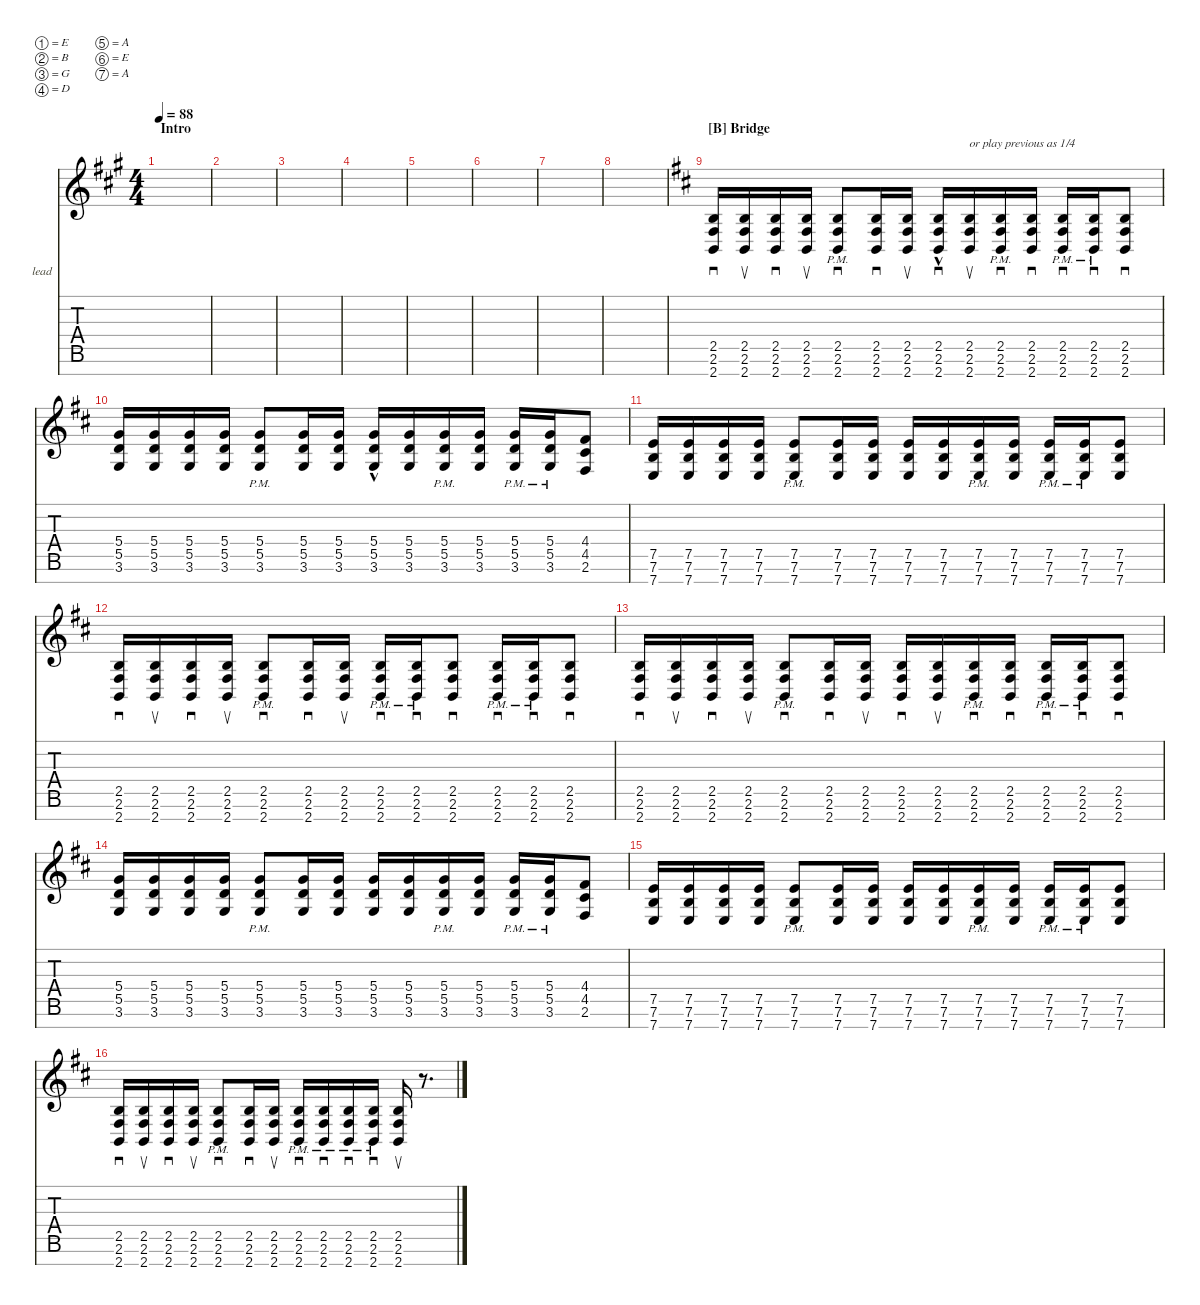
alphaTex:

\defaultSystemsLayout 4
\hideDynamics
\bracketExtendMode nobrackets
\firstSystemTrackNameOrientation horizontal
\otherSystemsTrackNameOrientation horizontal
\track ("Lead Guitar" "lead") {solo instrument distortionguitar}
\staff {score tabs}
\tuning (E4 B3 G3 D3 A2 E2 A1)
\ts (4 4)
\section ("" "Intro")
\tempo 88
\clef g2
\scale
1.04794
\ks f#minor
|
\scale
0.952065 |
\scale
1.03043 |
\scale
0.969568 |
\scale
1.03043 |
\scale
0.969568 |
\scale
1.02601 |
\scale
0.973989 |
\section ("B" "Bridge")
\scale
1.05412
\ks bminor
(2.7 2.6 2.5).16{sd} (2.7 2.6 2.5).16{su} (2.7 2.6 2.5).16{sd} (2.7 2.6 2.5).16{su} (2.7{pm} 2.6{pm} 2.5{pm}).8{sd} (2.7 2.6 2.5).16{sd} (2.7 2.6 2.5).16{su} (2.7{hac} 2.6{hac} 2.5{hac}).16{sd} (2.7 2.6 2.5).16{su txt "or play previous as 1/4"} (2.7{pm} 2.6{pm} 2.5{pm}).16{sd} (2.7 2.6 2.5).16{sd} (2.7{pm} 2.6{pm} 2.5{pm}).16{sd} (2.5{pm} 2.6{pm} 2.7{pm}).16{sd} (2.7 2.6 2.5).8{sd} |
\scale
0.945884 (3.6 5.5 5.4).16 (3.6 5.5 5.4).16 (3.6 5.5 5.4).16 (3.6 5.5 5.4).16 (3.6{pm} 5.5{pm} 5.4{pm}).8 (3.6 5.5 5.4).16 (3.6 5.5 5.4).16 (3.6 5.5{hac} 5.4).16 (3.6 5.5 5.4).16 (3.6{pm} 5.5{pm} 5.4{pm}).16 (3.6 5.5 5.4).16 (3.6{pm} 5.5{pm} 5.4{pm}).16 (3.6{pm} 5.5{pm} 5.4{pm}).16 (2.6 4.5 4.4).8 |
\scale
1.05412 (7.7 7.6 7.5).16 (7.7 7.6 7.5).16 (7.7 7.6 7.5).16 (7.7 7.6 7.5).16 (7.7{pm} 7.6{pm} 7.5{pm}).8 (7.7 7.6 7.5).16 (7.7 7.6 7.5).16 (7.7 7.6 7.5).16 (7.7 7.6 7.5).16 (7.7{pm} 7.6{pm} 7.5{pm}).16 (7.7 7.6 7.5).16 (7.7{pm} 7.6{pm} 7.5{pm}).16 (7.7{pm} 7.6{pm} 7.5{pm}).16 (7.7 7.6 7.5).8 |
\scale
0.945884 (2.7 2.6 2.5).16{sd} (2.7 2.6 2.5).16{su} (2.7 2.6 2.5).16{sd} (2.7 2.6 2.5).16{su} (2.7{pm} 2.6{pm} 2.5{pm}).8{sd} (2.7 2.6 2.5).16{sd} (2.7 2.6 2.5).16{su} (2.7{pm} 2.6{pm} 2.5{pm}).16{sd} (2.5{pm} 2.6{pm} 2.7{pm}).16{sd} (2.7 2.6 2.5).8{sd} (2.7{pm} 2.6{pm} 2.5{pm}).16{sd} (2.5{pm} 2.6{pm} 2.7{pm}).16{sd} (2.7 2.6 2.5).8{sd} |
\scale
1.05412 (2.7 2.6 2.5).16{sd} (2.7 2.6 2.5).16{su} (2.7 2.6 2.5).16{sd} (2.7 2.6 2.5).16{su} (2.7{pm} 2.6{pm} 2.5{pm}).8{sd} (2.7 2.6 2.5).16{sd} (2.7 2.6 2.5).16{su} (2.7 2.6 2.5).16{sd} (2.7 2.6 2.5).16{su} (2.7{pm} 2.6{pm} 2.5{pm}).16{sd} (2.7 2.6 2.5).16{sd} (2.7{pm} 2.6{pm} 2.5{pm}).16{sd} (2.5{pm} 2.6{pm} 2.7{pm}).16{sd} (2.7 2.6 2.5).8{sd} |
\scale
0.945884 (3.6 5.5 5.4).16 (3.6 5.5 5.4).16 (3.6 5.5 5.4).16 (3.6 5.5 5.4).16 (3.6{pm} 5.5{pm} 5.4{pm}).8 (3.6 5.5 5.4).16 (3.6 5.5 5.4).16 (3.6 5.5 5.4).16 (3.6 5.5 5.4).16 (3.6{pm} 5.5{pm} 5.4{pm}).16 (3.6 5.5 5.4).16 (3.6{pm} 5.5{pm} 5.4{pm}).16 (3.6{pm} 5.5{pm} 5.4{pm}).16 (2.6 4.5 4.4).8 |
\scale
1.04969 (7.7 7.6 7.5).16 (7.7 7.6 7.5).16 (7.7 7.6 7.5).16 (7.7 7.6 7.5).16 (7.7{pm} 7.6{pm} 7.5{pm}).8 (7.7 7.6 7.5).16 (7.7 7.6 7.5).16 (7.7 7.6 7.5).16 (7.7 7.6 7.5).16 (7.7{pm} 7.6{pm} 7.5{pm}).16 (7.7 7.6 7.5).16 (7.7{pm} 7.6{pm} 7.5{pm}).16 (7.7{pm} 7.6{pm} 7.5{pm}).16 (7.7 7.6 7.5).8 |
\scale
0.950305 (2.7 2.6 2.5).16{sd} (2.7 2.6 2.5).16{su} (2.7 2.6 2.5).16{sd} (2.7 2.6 2.5).16{su} (2.7{pm} 2.6{pm} 2.5{pm}).8{sd} (2.7 2.6 2.5).16{sd} (2.7 2.6 2.5).16{su} (2.7{pm} 2.6{pm} 2.5{pm}).16{sd} (2.7{pm} 2.6{pm} 2.5{pm}).16{sd} (2.7{pm} 2.6{pm} 2.5{pm}).16{sd} (2.7{pm} 2.6{pm} 2.5{pm}).16{sd} (2.7 2.6 2.5).16{su} r.8{d}
